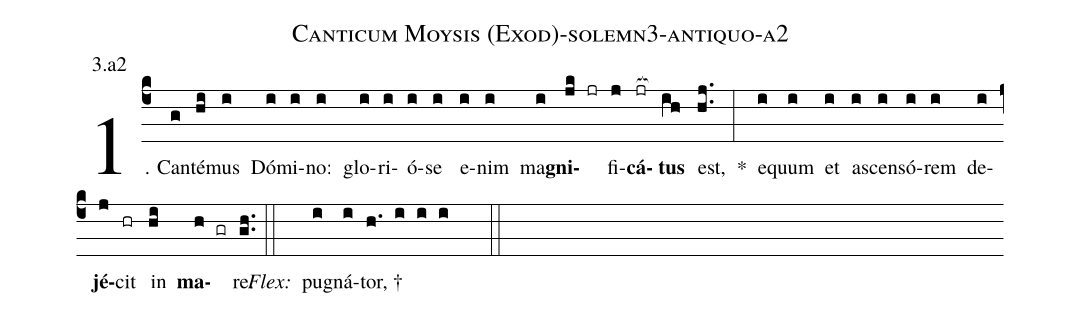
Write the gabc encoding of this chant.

name: Canticum Moysis (Exod)-solemn3-antiquo-a2;
annotation: 3.a2;
%%
(c4)1. Can(g)té(hi)mus(i) Dó(i)mi(i)no:(i) glo(i)ri(i)ó(i)se(i) e(i)nim(i) ma(i)<b>gni</b>(jk jr)fi(j)<b>cá</b>(jr[ocb:1{])<b>tus</b>(ih[ocb:0}]) est,(hj..) *(:) e(i)quum(i) et(i) a(i)scen(i)só(i)rem(i) de(i)<b>jé</b>(j)cit(hr) in(hi) <b>ma</b>(h gr)re.(gh..) (::)
<i>Flex:</i>()  pu(i)gná(i)tor, †(h. i i i  ::)
